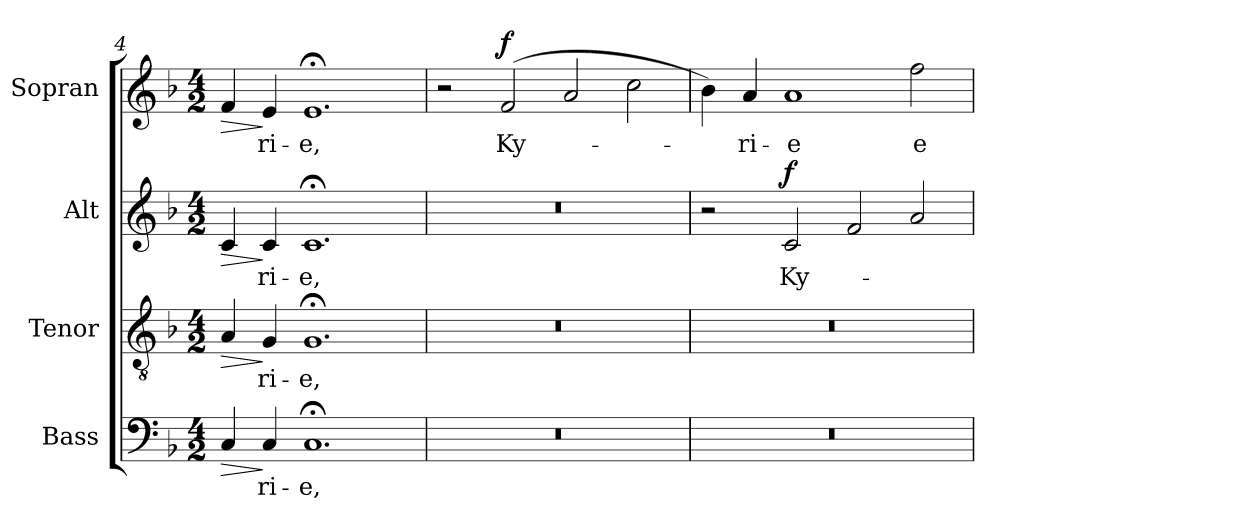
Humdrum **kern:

**kern	**text	**dynam	**kern	**text	**dynam	**kern	**text	**dynam	**kern	**text	**dynam
*part4	*part4	*part4	*part3	*part3	*part3	*part2	*part2	*part2	*part1	*part1	*part1
*staff4	*staff4	*staff4	*staff3	*staff3	*staff3	*staff2	*staff2	*staff2	*staff1	*staff1	*staff1
*I"Bass	*	*	*I"Tenor	*	*	*I"Alt	*	*	*I"Sopran	*	*
*I'B.	*	*	*I'T.	*	*	*I'A.	*	*	*I'S.	*	*
*clefF4	*	*	*clefGv2	*	*	*clefG2	*	*	*clefG2	*	*
*k[b-]	*	*	*k[b-]	*	*	*k[b-]	*	*	*k[b-]	*	*
*F:	*	*	*F:	*	*	*F:	*	*	*F:	*	*
*M4/2	*	*	*M4/2	*	*	*M4/2	*	*	*M4/2	*	*
=4	=4	=4	=4	=4	=4	=4	=4	=4	=4	=4	=4
!	!	!LO:HP:b	!	!	!LO:HP:b	!	!	!LO:HP:b	!	!	!LO:HP:b
4C/	.	>	4A/	.	>	4c/	.	>	4f/	.	>
!	!LO:LY:b	!	!	!LO:LY:b	!	!	!LO:LY:b	!	!	!LO:LY:b	!
4C/	-ri-	]	4G/	-ri-	]	4c/	-ri-	]	4e/	-ri-	]
!	!LO:LY:b	!	!	!LO:LY:b	!	!	!LO:LY:b	!	!	!LO:LY:b	!
1.C;<	-e,	.	1.G;<	-e,	.	1.c;<	-e,	.	1.e;<	-e,	.
=5	=5	=5	=5	=5	=5	=5	=5	=5	=5	=5	=5
0r	.	.	0r	.	.	0r	.	.	2r	.	.
!	!	!	!	!	!	!	!	!	!	!LO:LY:b	!LO:DY:a
.	.	.	.	.	.	.	.	.	(>2f/	Ky-	f
.	.	.	.	.	.	.	.	.	2a/	.	.
.	.	.	.	.	.	.	.	.	2cc\	.	.
!!LO:LB:g=z
=6	=6	=6	=6	=6	=6	=6	=6	=6	=6	=6	=6
0r	.	.	0r	.	.	2r	.	.	4b-\)	.	.
!	!	!	!	!	!	!	!	!	!	!LO:LY:b	!
.	.	.	.	.	.	.	.	.	4a/	-ri-	.
!	!	!	!	!	!	!	!LO:LY:b	!LO:DY:a	!	!LO:LY:b	!
.	.	.	.	.	.	2c/	Ky-	f	1a	-e	.
.	.	.	.	.	.	2f/	.	.	.	.	.
!	!	!	!	!	!	!	!	!	!	!LO:LY:b	!
.	.	.	.	.	.	2a/	.	.	2ff\	e-	.
=	=	=	=	=	=	=	=	=	=	=	=
*-	*-	*-	*-	*-	*-	*-	*-	*-	*-	*-	*-
